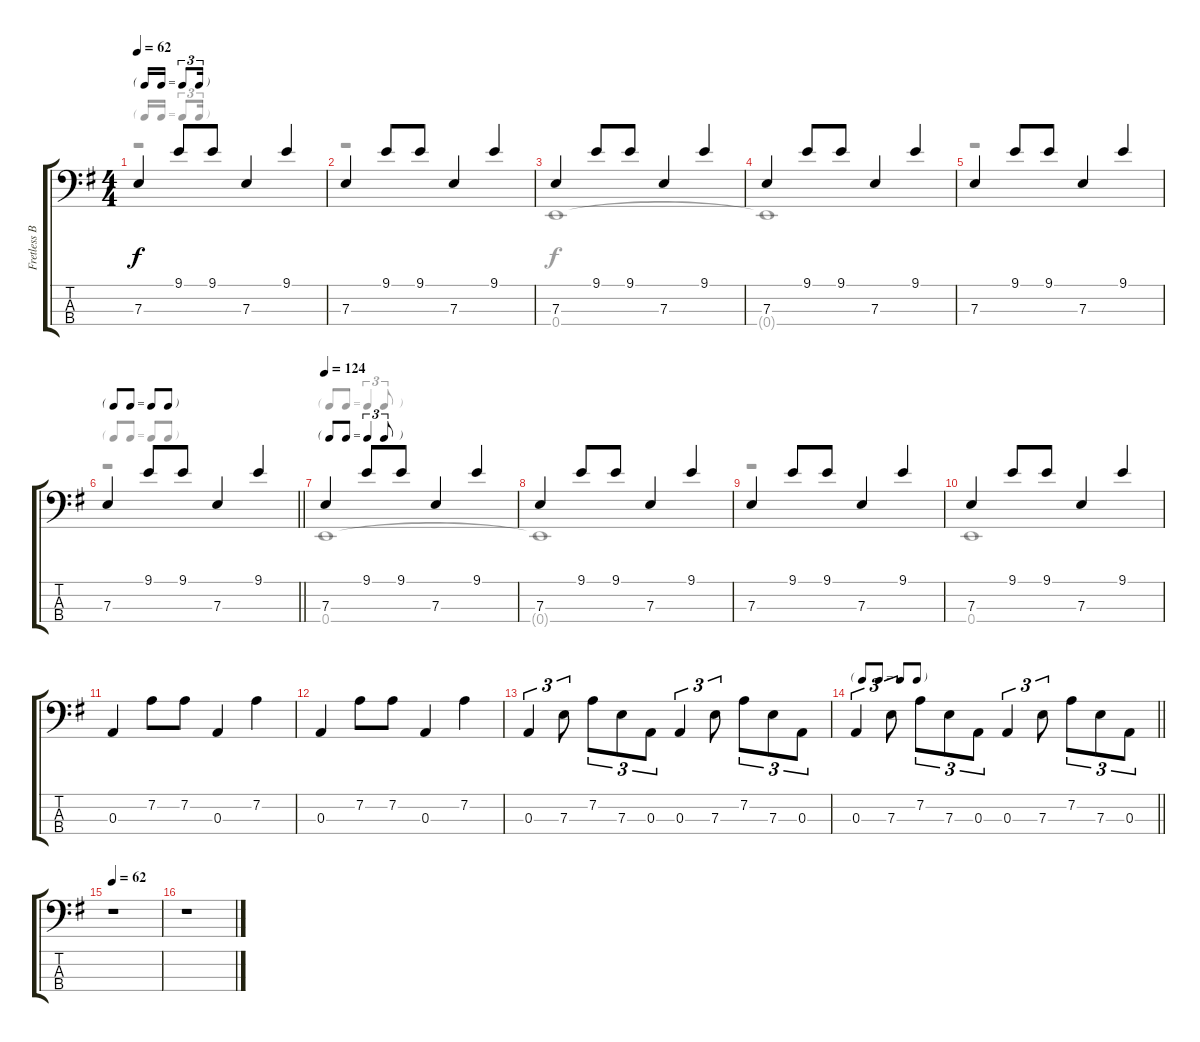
\track ("Fretless Bass (With Flanger and Wah)" "Fretless B") {instrument fretlessbass}
\staff {score tabs}
\tuning (G2 D2 A1 E1) {hide}
\voice
\ts (4 4)
\tf triplet16th
\tempo 62
\clef f4
\ks g
7.3.4{dy f} 9.1.8 9.1.8 7.3.4 9.1.4 |
7.3.4 9.1.8 9.1.8 7.3.4 9.1.4 |
7.3.4 9.1.8 9.1.8 7.3.4 9.1.4 |
7.3.4 9.1.8 9.1.8 7.3.4 9.1.4 |
7.3.4 9.1.8 9.1.8 7.3.4 9.1.4 |
\tf none
\barLineRight lightlight
7.3.4 9.1.8 9.1.8 7.3.4 9.1.4 |
\tf triplet8th
\tempo 124
7.3.4 9.1.8 9.1.8 7.3.4 9.1.4 |
7.3.4 9.1.8 9.1.8 7.3.4 9.1.4 |
7.3.4 9.1.8 9.1.8 7.3.4 9.1.4 |
7.3.4 9.1.8 9.1.8 7.3.4 9.1.4 |
0.3.4 7.2.8 7.2.8 0.3.4 7.2.4 |
0.3.4 7.2.8 7.2.8 0.3.4 7.2.4 |
0.3.4{tu (3 2)} 7.3.8{tu (3 2)} 7.2.8{tu (3 2)} 7.3.8{tu (3 2)} 0.3.8{tu (3 2)} 0.3.4{tu (3 2)} 7.3.8{tu (3 2)} 7.2.8{tu (3 2)} 7.3.8{tu (3 2)} 0.3.8{tu (3 2)} |
\tf none
\barLineRight lightlight
0.3.4{tu (3 2)} 7.3.8{tu (3 2)} 7.2.8{tu (3 2)} 7.3.8{tu (3 2)} 0.3.8{tu (3 2)} 0.3.4{tu (3 2)} 7.3.8{tu (3 2)} 7.2.8{tu (3 2)} 7.3.8{tu (3 2)} 0.3.8{tu (3 2)} |
\tempo 62
r.1 |
r.1
\voice
\clef f4
\ottava regular
\simile none
\ks g
r.1{dy f} |
r.1 |
0.4.1 |
0.4{t}.1 |
r.1 |
\barLineRight lightlight
r.1 |
0.4.1 |
0.4{t}.1 |
r.1 |
0.4.1 |
|
|
|
\barLineRight lightlight
|
|
